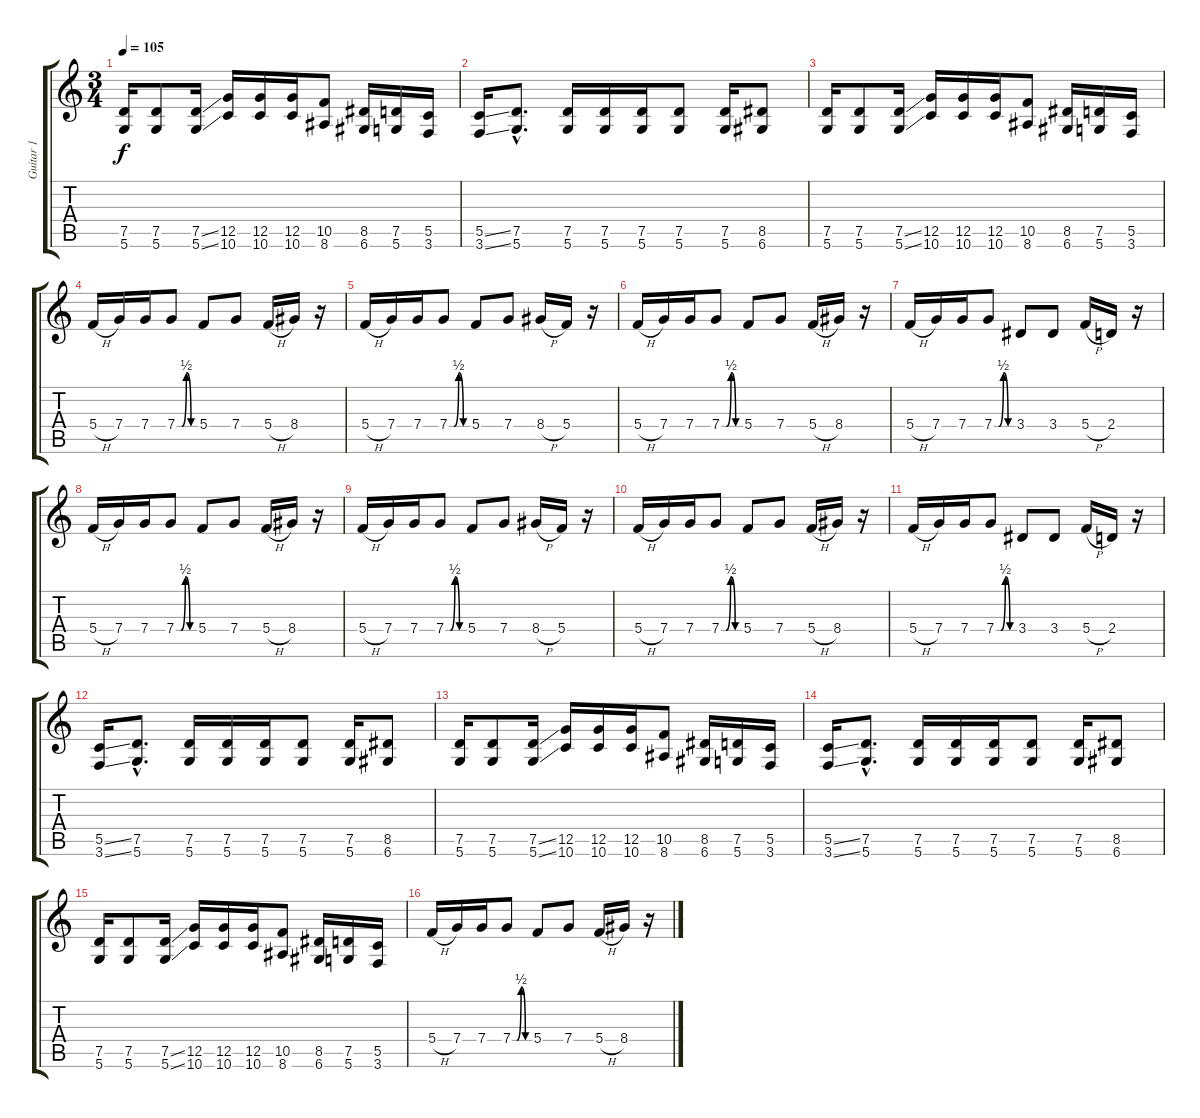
\track ("Guitar 1" "Guitar 1") {instrument overdrivenguitar}
\staff {score tabs}
\tuning (D4 A3 F3 C3 G2 D2) {hide}
\ts (3 4)
\tempo 105
\clef g2
\ks c
(7.5 5.6).16{dy f} (7.5 5.6).8 (7.5{ss} 5.6{ss}).16 (12.5 10.6).16 (12.5 10.6).16 (12.5 10.6).16 (10.5 8.6).8 (8.5 6.6).16 (7.5 5.6).16 (5.5 3.6).16 |
(5.5{ss} 3.6{ss}).16 (7.5{hac} 5.6{hac}).8{d} (7.5 5.6).16 (7.5 5.6).16 (7.5 5.6).16 (7.5 5.6).8 (7.5 5.6).16 (8.5 6.6).8 |
(7.5 5.6).16 (7.5 5.6).8 (7.5{ss} 5.6{ss}).16 (12.5 10.6).16 (12.5 10.6).16 (12.5 10.6).16 (10.5 8.6).8 (8.5 6.6).16 (7.5 5.6).16 (5.5 3.6).16 |
\section ("" "")
5.4{h}.16 7.4.16 7.4.16 7.4{be (custom 0 0 15 0 30 2 45 0 60 0)}.8 5.4.8 7.4.8 5.4{h}.16 8.4.16 r.16 |
5.4{h}.16 7.4.16 7.4.16 7.4{be (custom 0 0 15 0 30 2 45 0 60 0)}.8 5.4.8 7.4.8 8.4{h}.16 5.4.16 r.16 |
5.4{h}.16 7.4.16 7.4.16 7.4{be (custom 0 0 15 0 30 2 45 0 60 0)}.8 5.4.8 7.4.8 5.4{h}.16 8.4.16 r.16 |
5.4{h}.16 7.4.16 7.4.16 7.4{be (custom 0 0 15 0 30 2 45 0 60 0)}.8 3.4.8 3.4.8 5.4{h}.16 2.4.16 r.16 |
5.4{h}.16 7.4.16 7.4.16 7.4{be (custom 0 0 15 0 30 2 45 0 60 0)}.8 5.4.8 7.4.8 5.4{h}.16 8.4.16 r.16 |
5.4{h}.16 7.4.16 7.4.16 7.4{be (custom 0 0 15 0 30 2 45 0 60 0)}.8 5.4.8 7.4.8 8.4{h}.16 5.4.16 r.16 |
5.4{h}.16 7.4.16 7.4.16 7.4{be (custom 0 0 15 0 30 2 45 0 60 0)}.8 5.4.8 7.4.8 5.4{h}.16 8.4.16 r.16 |
5.4{h}.16 7.4.16 7.4.16 7.4{be (custom 0 0 15 0 30 2 45 0 60 0)}.8 3.4.8 3.4.8 5.4{h}.16 2.4.16 r.16 |
\section ("" "")
(5.5{ss} 3.6{ss}).16 (7.5{hac} 5.6{hac}).8{d} (7.5 5.6).16 (7.5 5.6).16 (7.5 5.6).16 (7.5 5.6).8 (7.5 5.6).16 (8.5 6.6).8 |
(7.5 5.6).16 (7.5 5.6).8 (7.5{ss} 5.6{ss}).16 (12.5 10.6).16 (12.5 10.6).16 (12.5 10.6).16 (10.5 8.6).8 (8.5 6.6).16 (7.5 5.6).16 (5.5 3.6).16 |
(5.5{ss} 3.6{ss}).16 (7.5{hac} 5.6{hac}).8{d} (7.5 5.6).16 (7.5 5.6).16 (7.5 5.6).16 (7.5 5.6).8 (7.5 5.6).16 (8.5 6.6).8 |
(7.5 5.6).16 (7.5 5.6).8 (7.5{ss} 5.6{ss}).16 (12.5 10.6).16 (12.5 10.6).16 (12.5 10.6).16 (10.5 8.6).8 (8.5 6.6).16 (7.5 5.6).16 (5.5 3.6).16 |
\section ("" "")
5.4{h}.16 7.4.16 7.4.16 7.4{be (custom 0 0 15 0 30 2 45 0 60 0)}.8 5.4.8 7.4.8 5.4{h}.16 8.4.16 r.16
